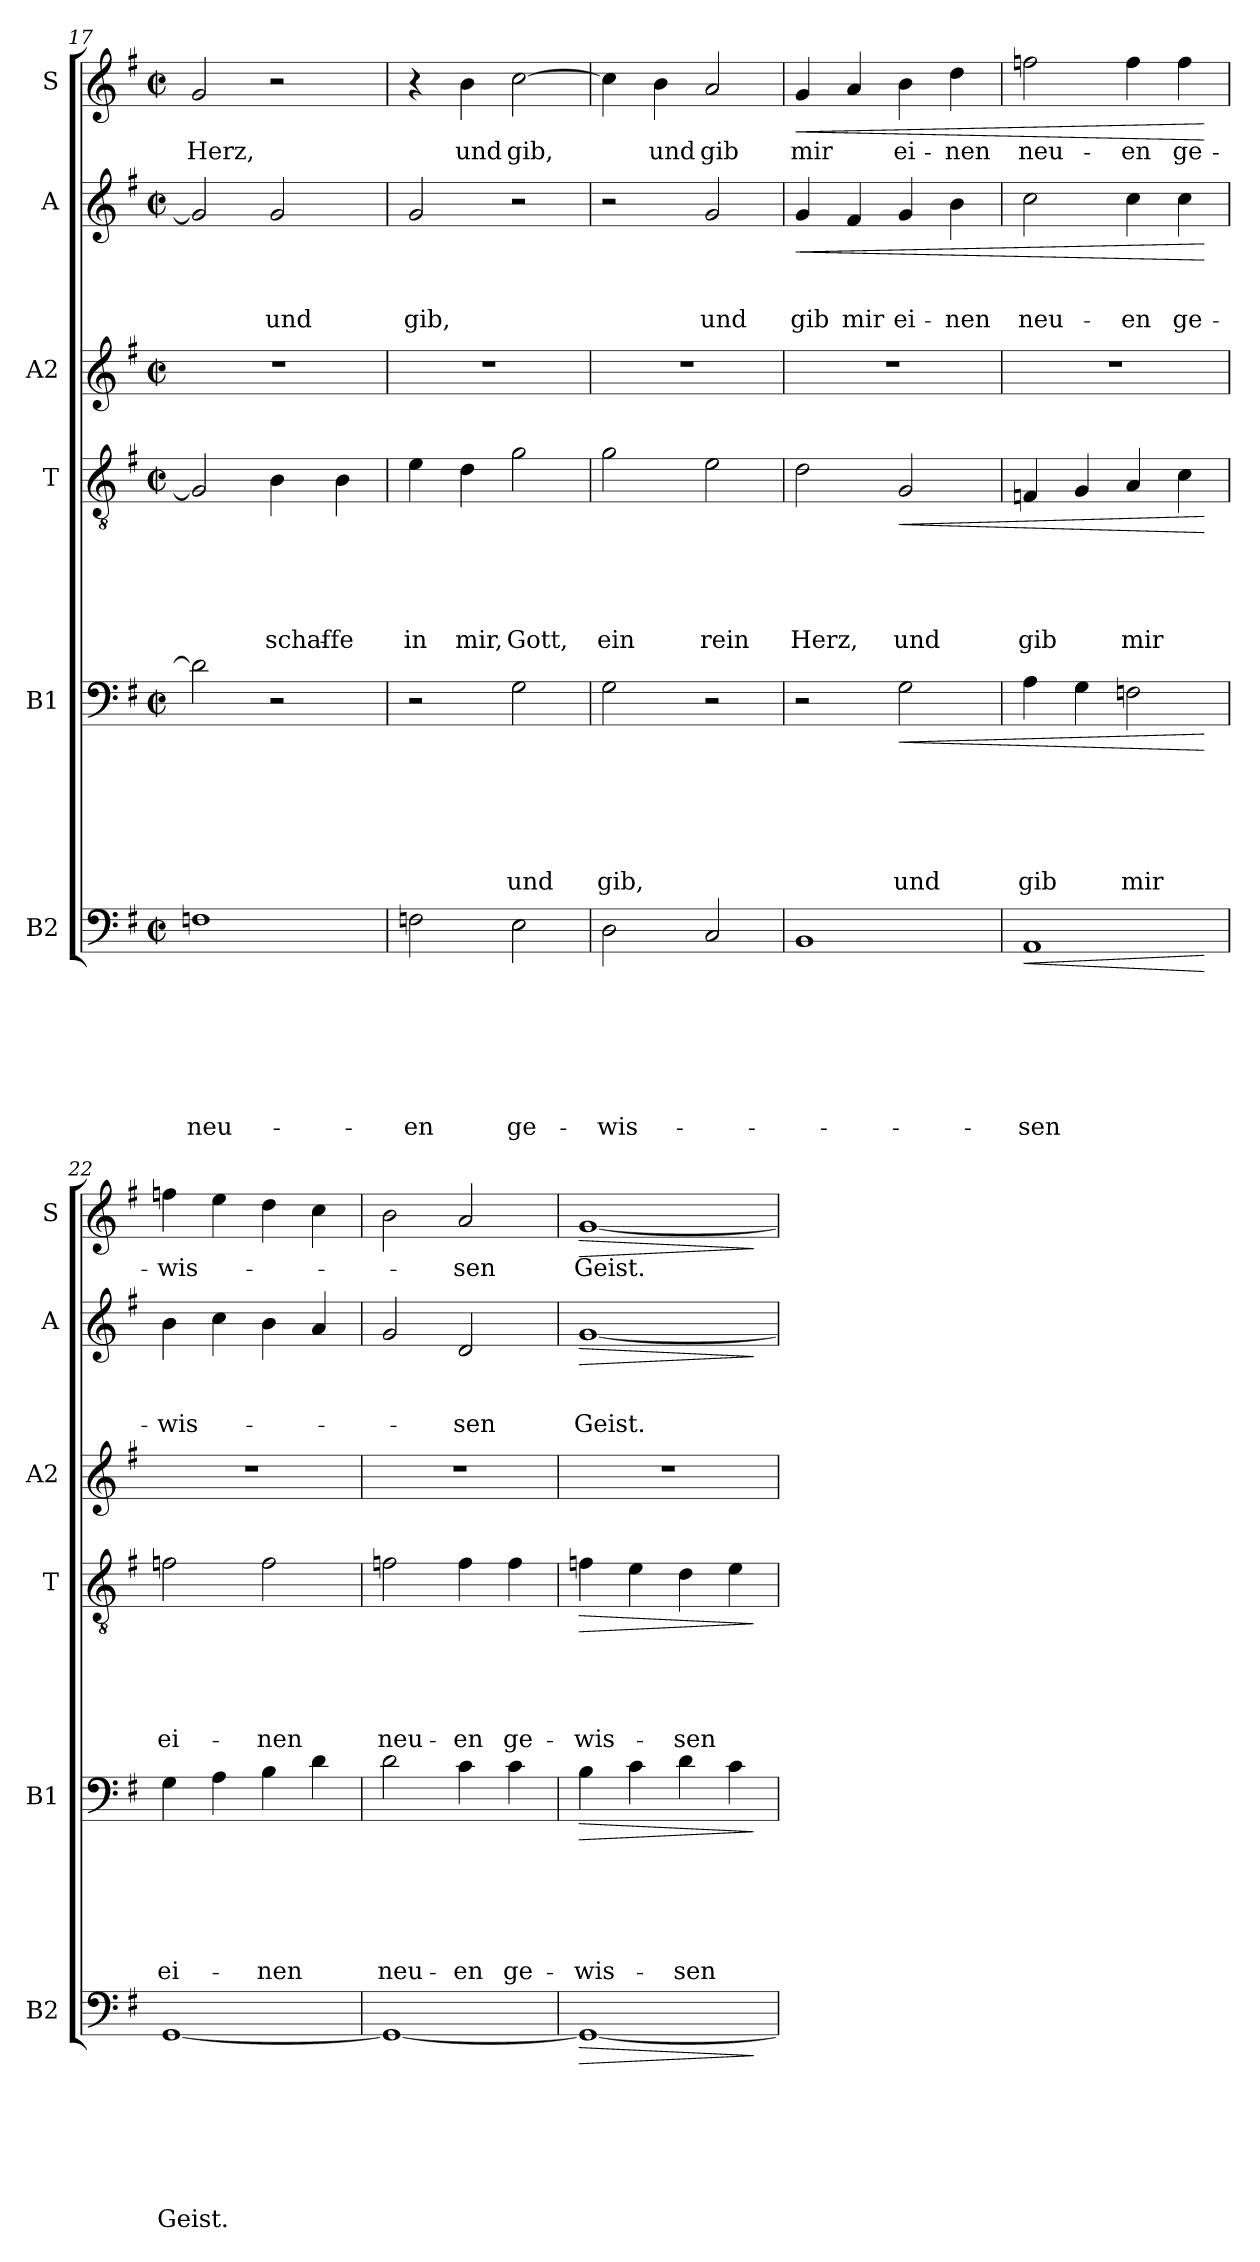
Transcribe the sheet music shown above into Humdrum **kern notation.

**kern	**text	**text	**text	**text	**text	**text	**text	**dynam	**kern	**text	**text	**text	**text	**text	**text	**dynam	**kern	**text	**text	**text	**text	**text	**dynam	**kern	**kern	**text	**text	**text	**dynam	**kern	**text	**dynam
*part6	*part6	*part6	*part6	*part6	*part6	*part6	*part6	*part6	*part5	*part5	*part5	*part5	*part5	*part5	*part5	*part5	*part4	*part4	*part4	*part4	*part4	*part4	*part4	*part3	*part2	*part2	*part2	*part2	*part2	*part1	*part1	*part1
*staff6	*staff6	*staff6	*staff6	*staff6	*staff6	*staff6	*staff6	*staff6	*staff5	*staff5	*staff5	*staff5	*staff5	*staff5	*staff5	*staff5	*staff4	*staff4	*staff4	*staff4	*staff4	*staff4	*staff4	*staff3	*staff2	*staff2	*staff2	*staff2	*staff2	*staff1	*staff1	*staff1
*I"B2	*	*	*	*	*	*	*	*	*I"B1	*	*	*	*	*	*	*	*I"T	*	*	*	*	*	*	*I"A2	*I"A	*	*	*	*	*I"S	*	*
*I'B2	*	*	*	*	*	*	*	*	*I'B1	*	*	*	*	*	*	*	*I'T	*	*	*	*	*	*	*I'A2	*I'A	*	*	*	*	*I'S	*	*
*clefF4	*	*	*	*	*	*	*	*	*clefF4	*	*	*	*	*	*	*	*clefGv2	*	*	*	*	*	*	*clefG2	*clefG2	*	*	*	*	*clefG2	*	*
*k[f#]	*	*	*	*	*	*	*	*	*k[f#]	*	*	*	*	*	*	*	*k[f#]	*	*	*	*	*	*	*k[f#]	*k[f#]	*	*	*	*	*k[f#]	*	*
*G:	*	*	*	*	*	*	*	*	*G:	*	*	*	*	*	*	*	*G:	*	*	*	*	*	*	*G:	*G:	*	*	*	*	*G:	*	*
*M2/2	*	*	*	*	*	*	*	*	*M2/2	*	*	*	*	*	*	*	*M2/2	*	*	*	*	*	*	*M2/2	*M2/2	*	*	*	*	*M2/2	*	*
*met(c|)	*	*	*	*	*	*	*	*	*met(c|)	*	*	*	*	*	*	*	*met(c|)	*	*	*	*	*	*	*met(c|)	*met(c|)	*	*	*	*	*met(c|)	*	*
=17	=17	=17	=17	=17	=17	=17	=17	=17	=17	=17	=17	=17	=17	=17	=17	=17	=17	=17	=17	=17	=17	=17	=17	=17	=17	=17	=17	=17	=17	=17	=17	=17
!	!	!	!	!	!	!	!LO:LY:b	!	!	!	!	!	!	!	!	!	!	!	!	!	!	!	!	!	!	!	!	!	!	!	!LO:LY:b	!
1Fn	.	.	.	.	.	.	neu-	.	2d\]	.	.	.	.	.	.	.	2G/]	.	.	.	.	.	.	1r	2g/]	.	.	.	.	2g/	Herz,	.
!	!	!	!	!	!	!	!	!	!	!	!	!	!	!	!	!	!	!	!	!	!	!LO:LY:b	!	!	!	!	!	!LO:LY:b	!	!	!	!
.	.	.	.	.	.	.	.	.	2r	.	.	.	.	.	.	.	4B\	.	.	.	.	schaf-	.	.	2g/	.	.	und	.	2r	.	.
!	!	!	!	!	!	!	!	!	!	!	!	!	!	!	!	!	!	!	!	!	!	!LO:LY:b	!	!	!	!	!	!	!	!	!	!
.	.	.	.	.	.	.	.	.	.	.	.	.	.	.	.	.	4B\	.	.	.	.	-fe	.	.	.	.	.	.	.	.	.	.
=18	=18	=18	=18	=18	=18	=18	=18	=18	=18	=18	=18	=18	=18	=18	=18	=18	=18	=18	=18	=18	=18	=18	=18	=18	=18	=18	=18	=18	=18	=18	=18	=18
!	!	!	!	!	!	!	!LO:LY:b	!	!	!	!	!	!	!	!	!	!	!	!	!	!	!LO:LY:b	!	!	!	!	!	!LO:LY:b	!	!	!	!
2Fn\	.	.	.	.	.	.	-en	.	2r	.	.	.	.	.	.	.	4e\	.	.	.	.	in	.	1r	2g/	.	.	gib,	.	4r	.	.
!	!	!	!	!	!	!	!	!	!	!	!	!	!	!	!	!	!	!	!	!	!	!LO:LY:b	!	!	!	!	!	!	!	!	!LO:LY:b	!
.	.	.	.	.	.	.	.	.	.	.	.	.	.	.	.	.	4d\	.	.	.	.	mir,	.	.	.	.	.	.	.	4b\	und	.
!	!	!	!	!	!	!	!LO:LY:b	!	!	!	!	!	!	!	!LO:LY:b	!	!	!	!	!	!	!LO:LY:b	!	!	!	!	!	!	!	!	!LO:LY:b	!
2E\	.	.	.	.	.	.	ge-	.	2G\	.	.	.	.	.	und	.	2g\	.	.	.	.	Gott,	.	.	2r	.	.	.	.	[>2cc\	gib,	.
=19	=19	=19	=19	=19	=19	=19	=19	=19	=19	=19	=19	=19	=19	=19	=19	=19	=19	=19	=19	=19	=19	=19	=19	=19	=19	=19	=19	=19	=19	=19	=19	=19
!	!	!	!	!	!	!	!LO:LY:b	!	!	!	!	!	!	!	!LO:LY:b	!	!	!	!	!	!	!LO:LY:b	!	!	!	!	!	!	!	!	!	!
2D\	.	.	.	.	.	.	-wis-	.	2G\	.	.	.	.	.	gib,	.	2g\	.	.	.	.	ein	.	1r	2r	.	.	.	.	4cc\]	.	.
!	!	!	!	!	!	!	!	!	!	!	!	!	!	!	!	!	!	!	!	!	!	!	!	!	!	!	!	!	!	!	!LO:LY:b	!
.	.	.	.	.	.	.	.	.	.	.	.	.	.	.	.	.	.	.	.	.	.	.	.	.	.	.	.	.	.	4b\	und	.
!	!	!	!	!	!	!	!	!	!	!	!	!	!	!	!	!	!	!	!	!	!	!LO:LY:b	!	!	!	!	!	!LO:LY:b	!	!	!LO:LY:b	!
2C/	.	.	.	.	.	.	.	.	2r	.	.	.	.	.	.	.	2e\	.	.	.	.	rein	.	.	2g/	.	.	und	.	2a/	gib	.
!!LO:LB:g=z
=20	=20	=20	=20	=20	=20	=20	=20	=20	=20	=20	=20	=20	=20	=20	=20	=20	=20	=20	=20	=20	=20	=20	=20	=20	=20	=20	=20	=20	=20	=20	=20	=20
!	!	!	!	!	!	!	!	!	!	!	!	!	!	!	!	!	!	!	!	!	!	!LO:LY:b	!	!	!	!	!	!LO:LY:b	!LO:HP:b	!	!LO:LY:b	!LO:HP:b
1BB	.	.	.	.	.	.	.	.	2r	.	.	.	.	.	.	.	2d\	.	.	.	.	Herz,	.	1r	4g/	.	.	gib	<	4g/	mir	<
!	!	!	!	!	!	!	!	!	!	!	!	!	!	!	!	!	!	!	!	!	!	!	!	!	!	!	!	!LO:LY:b	!	!	!	!
.	.	.	.	.	.	.	.	.	.	.	.	.	.	.	.	.	.	.	.	.	.	.	.	.	4f#/	.	.	mir	.	4a/	.	.
!	!	!	!	!	!	!	!	!	!	!	!	!	!	!	!LO:LY:b	!LO:HP:b	!	!	!	!	!	!LO:LY:b	!LO:HP:b	!	!	!	!	!LO:LY:b	!	!	!LO:LY:b	!
.	.	.	.	.	.	.	.	.	2G\	.	.	.	.	.	und	<	2G/	.	.	.	.	und	<	.	4g/	.	.	ei-	.	4b\	ei-	.
!	!	!	!	!	!	!	!	!	!	!	!	!	!	!	!	!	!	!	!	!	!	!	!	!	!	!	!	!LO:LY:b	!	!	!LO:LY:b	!
.	.	.	.	.	.	.	.	.	.	.	.	.	.	.	.	.	.	.	.	.	.	.	.	.	4b\	.	.	-nen	.	4dd\	-nen	.
=21	=21	=21	=21	=21	=21	=21	=21	=21	=21	=21	=21	=21	=21	=21	=21	=21	=21	=21	=21	=21	=21	=21	=21	=21	=21	=21	=21	=21	=21	=21	=21	=21
!	!	!	!	!	!	!	!LO:LY:b	!LO:HP:b	!	!	!	!	!	!	!LO:LY:b	!	!	!	!	!	!	!LO:LY:b	!	!	!	!	!	!LO:LY:b	!	!	!LO:LY:b	!
1AA	.	.	.	.	.	.	-sen	<	4A\	.	.	.	.	.	gib	.	4Fn/	.	.	.	.	gib	.	1r	2cc\	.	.	neu-	.	2ffn\	neu-	.
.	.	.	.	.	.	.	.	.	4G\	.	.	.	.	.	.	.	4G/	.	.	.	.	.	.	.	.	.	.	.	.	.	.	.
!	!	!	!	!	!	!	!	!	!	!	!	!	!	!	!LO:LY:b	!	!	!	!	!	!	!LO:LY:b	!	!	!	!	!	!LO:LY:b	!	!	!LO:LY:b	!
.	.	.	.	.	.	.	.	.	2Fn\	.	.	.	.	.	mir	.	4A/	.	.	.	.	mir	.	.	4cc\	.	.	-en	.	4ff\	-en	.
!	!	!	!	!	!	!	!	!	!	!	!	!	!	!	!	!	!	!	!	!	!	!	!	!	!	!	!	!LO:LY:b	!	!	!LO:LY:b	!
.	.	.	.	.	.	.	.	.	.	.	.	.	.	.	.	.	4c\	.	.	.	.	.	.	.	4cc\	.	.	ge-	.	4ff\	ge-	.
.	.	.	.	.	.	.	.	[	.	.	.	.	.	.	.	[	.	.	.	.	.	.	[	.	.	.	.	.	[	.	.	[
=22	=22	=22	=22	=22	=22	=22	=22	=22	=22	=22	=22	=22	=22	=22	=22	=22	=22	=22	=22	=22	=22	=22	=22	=22	=22	=22	=22	=22	=22	=22	=22	=22
!	!	!	!	!	!	!	!LO:LY:b	!	!	!	!	!	!	!	!LO:LY:b	!	!	!	!	!	!	!LO:LY:b	!	!	!	!	!	!LO:LY:b	!	!	!LO:LY:b	!
[<1GG	.	.	.	.	.	.	Geist.	.	4G\	.	.	.	.	.	ei-	.	2fn\	.	.	.	.	ei-	.	1r	4b\	.	.	-wis-	.	4ffn\	-wis-	.
.	.	.	.	.	.	.	.	.	4A\	.	.	.	.	.	.	.	.	.	.	.	.	.	.	.	4cc\	.	.	.	.	4ee\	.	.
!	!	!	!	!	!	!	!	!	!	!	!	!	!	!	!LO:LY:b	!	!	!	!	!	!	!LO:LY:b	!	!	!	!	!	!	!	!	!	!
.	.	.	.	.	.	.	.	.	4B\	.	.	.	.	.	-nen	.	2f\	.	.	.	.	-nen	.	.	4b\	.	.	.	.	4dd\	.	.
.	.	.	.	.	.	.	.	.	4d\	.	.	.	.	.	.	.	.	.	.	.	.	.	.	.	4a/	.	.	.	.	4cc\	.	.
=23	=23	=23	=23	=23	=23	=23	=23	=23	=23	=23	=23	=23	=23	=23	=23	=23	=23	=23	=23	=23	=23	=23	=23	=23	=23	=23	=23	=23	=23	=23	=23	=23
!	!	!	!	!	!	!	!	!	!	!	!	!	!	!	!LO:LY:b	!	!	!	!	!	!	!LO:LY:b	!	!	!	!	!	!	!	!	!	!
1GG_	.	.	.	.	.	.	.	.	2d\	.	.	.	.	.	neu-	.	2fn\	.	.	.	.	neu-	.	1r	2g/	.	.	.	.	2b\	.	.
!	!	!	!	!	!	!	!	!	!	!	!	!	!	!	!LO:LY:b	!	!	!	!	!	!	!LO:LY:b	!	!	!	!	!	!LO:LY:b	!	!	!LO:LY:b	!
.	.	.	.	.	.	.	.	.	4c\	.	.	.	.	.	-en	.	4f\	.	.	.	.	-en	.	.	2d/	.	.	-sen	.	2a/	-sen	.
!	!	!	!	!	!	!	!	!	!	!	!	!	!	!	!LO:LY:b	!	!	!	!	!	!	!LO:LY:b	!	!	!	!	!	!	!	!	!	!
.	.	.	.	.	.	.	.	.	4c\	.	.	.	.	.	ge-	.	4f\	.	.	.	.	ge-	.	.	.	.	.	.	.	.	.	.
=24	=24	=24	=24	=24	=24	=24	=24	=24	=24	=24	=24	=24	=24	=24	=24	=24	=24	=24	=24	=24	=24	=24	=24	=24	=24	=24	=24	=24	=24	=24	=24	=24
!	!	!	!	!	!	!	!	!LO:HP:b	!	!	!	!	!	!	!LO:LY:b	!LO:HP:b	!	!	!	!	!	!LO:LY:b	!LO:HP:b	!	!	!	!	!LO:LY:b	!LO:HP:b	!	!LO:LY:b	!LO:HP:b
1GG_	.	.	.	.	.	.	.	>	4B\	.	.	.	.	.	-wis-	>	4fn\	.	.	.	.	-wis-	>	1r	[<1g	.	.	Geist.	>	[<1g	Geist.	>
.	.	.	.	.	.	.	.	.	4c\	.	.	.	.	.	.	.	4e\	.	.	.	.	.	.	.	.	.	.	.	.	.	.	.
!	!	!	!	!	!	!	!	!	!	!	!	!	!	!	!LO:LY:b	!	!	!	!	!	!	!LO:LY:b	!	!	!	!	!	!	!	!	!	!
.	.	.	.	.	.	.	.	.	4d\	.	.	.	.	.	-sen	.	4d\	.	.	.	.	-sen	.	.	.	.	.	.	.	.	.	.
.	.	.	.	.	.	.	.	.	4c\	.	.	.	.	.	.	.	4e\	.	.	.	.	.	.	.	.	.	.	.	.	.	.	.
.	.	.	.	.	.	.	.	]	.	.	.	.	.	.	.	]	.	.	.	.	.	.	]	.	.	.	.	.	]	.	.	]
=	=	=	=	=	=	=	=	=	=	=	=	=	=	=	=	=	=	=	=	=	=	=	=	=	=	=	=	=	=	=	=	=
*-	*-	*-	*-	*-	*-	*-	*-	*-	*-	*-	*-	*-	*-	*-	*-	*-	*-	*-	*-	*-	*-	*-	*-	*-	*-	*-	*-	*-	*-	*-	*-	*-
